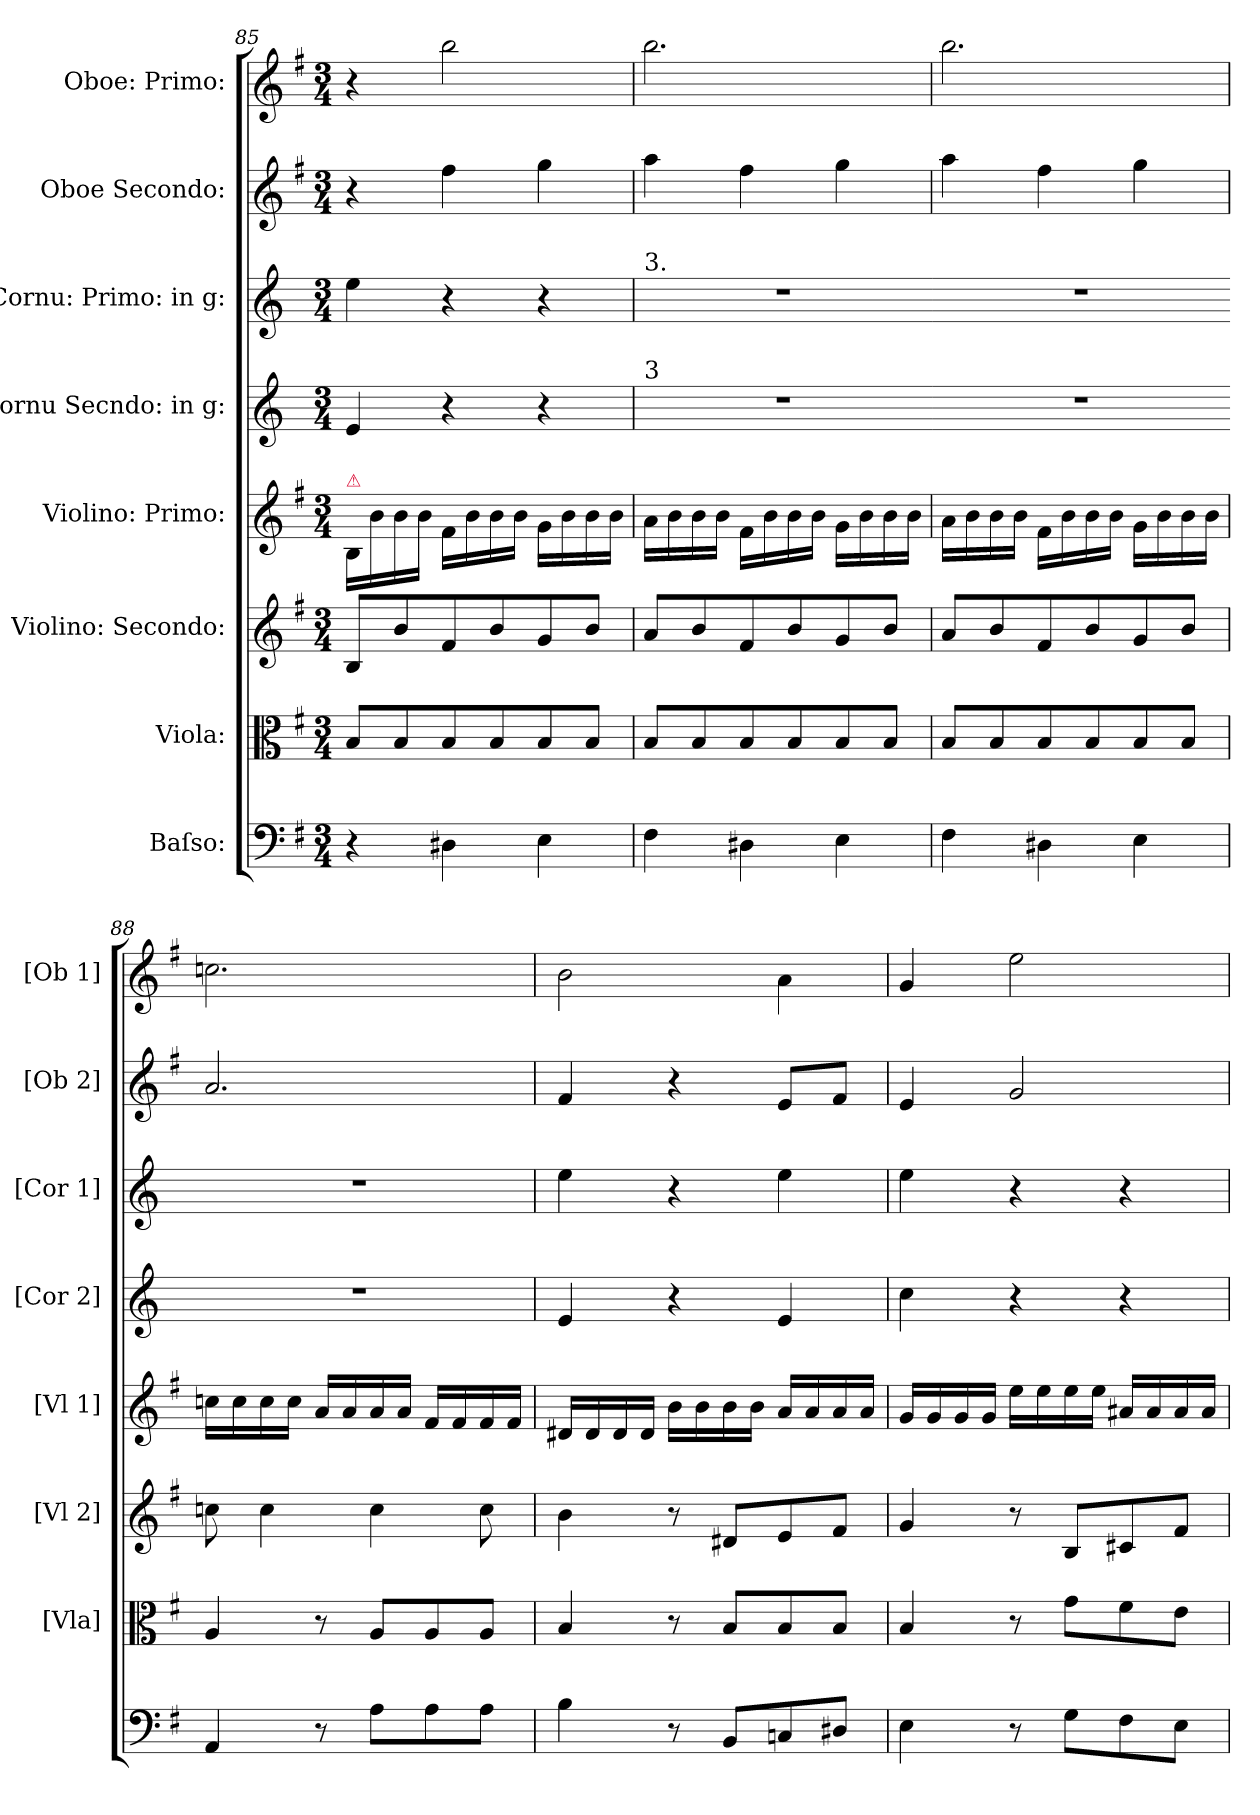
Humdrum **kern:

**kern	**kern	**kern	**kern	**kern	**kern	**kern	**kern
*part8	*part7	*part6	*part5	*part4	*part3	*part2	*part1
*staff8	*staff7	*staff6	*staff5	*staff4	*staff3	*staff2	*staff1
*I"Baſso:	*I"Viola:	*I"Violino: Secondo:	*I"Violino: Primo:	*I"Cornu Secndo: in g:	*I"Cornu: Primo: in g:	*I"Oboe Secondo:	*I"Oboe: Primo:
*	*I'[Vla]	*I'[Vl 2]	*I'[Vl 1]	*I'[Cor 2]	*I'[Cor 1]	*I'[Ob 2]	*I'[Ob 1]
*clefF4	*clefC3	*clefG2	*clefG2	*clefG2	*clefG2	*clefG2	*clefG2
*	*	*	*	*ITrd3c5	*ITrd3c5	*	*
*k[f#]	*k[f#]	*k[f#]	*k[f#]	*k[f#]	*k[f#]	*k[f#]	*k[f#]
*G:	*G:	*G:	*G:	*	*	*G:	*G:
*M3/4	*M3/4	*M3/4	*M3/4	*M3/4	*M3/4	*M3/4	*M3/4
=85	=85	=85	=85	=85	=85	=85	=85
!	!	!	!LO:TX:a:color=crimson:t=⚠	!	!	!	!
4r	8B/L	8B/L	16B/LL	4B/	4b\	4r	4r
.	.	.	16b\	.	.	.	.
.	8B/	8b/	16b\	.	.	.	.
.	.	.	16b\JJ	.	.	.	.
4D#X\	8B/	8f#/	16f#\LL	4r	4r	4ff#\	2bb\
.	.	.	16b\	.	.	.	.
.	8B/	8b/	16b\	.	.	.	.
.	.	.	16b\JJ	.	.	.	.
4E\	8B/	8g/	16g\LL	4r	4r	4gg\	.
.	.	.	16b\	.	.	.	.
.	8B/J	8b/J	16b\	.	.	.	.
.	.	.	16b\JJ	.	.	.	.
=86	=86	=86	=86	=86	=86	=86	=86
!	!	!	!	!	!LO:TX:a:t=3.	!	!
!	!	!	!	!LO:TX:a:t=3	!	!	!
4F#\	8B/L	8a/L	16a\LL	2.r	2.r	4aa\	2.bb\
.	.	.	16b\	.	.	.	.
.	8B/	8b/	16b\	.	.	.	.
.	.	.	16b\JJ	.	.	.	.
4D#X\	8B/	8f#/	16f#\LL	.	.	4ff#\	.
.	.	.	16b\	.	.	.	.
.	8B/	8b/	16b\	.	.	.	.
.	.	.	16b\JJ	.	.	.	.
4E\	8B/	8g/	16g\LL	.	.	4gg\	.
.	.	.	16b\	.	.	.	.
.	8B/J	8b/J	16b\	.	.	.	.
.	.	.	16b\JJ	.	.	.	.
=87	=87	=87	=87	=87-	=87-	=87	=87
4F#\	8B/L	8a/L	16a\LL	2.r	2.r	4aa\	2.bb\
.	.	.	16b\	.	.	.	.
.	8B/	8b/	16b\	.	.	.	.
.	.	.	16b\JJ	.	.	.	.
4D#X\	8B/	8f#/	16f#\LL	.	.	4ff#\	.
.	.	.	16b\	.	.	.	.
.	8B/	8b/	16b\	.	.	.	.
.	.	.	16b\JJ	.	.	.	.
4E\	8B/	8g/	16g\LL	.	.	4gg\	.
.	.	.	16b\	.	.	.	.
.	8B/J	8b/J	16b\	.	.	.	.
.	.	.	16b\JJ	.	.	.	.
=88	=88	=88	=88	=88-	=88-	=88	=88
4AA/	4A/	8ccn\	16ccn\LL	2.r	2.r	2.a/	2.ccn\
.	.	.	16cc\	.	.	.	.
.	.	4cc\	16cc\	.	.	.	.
.	.	.	16cc\JJ	.	.	.	.
8r	8r	.	16a/LL	.	.	.	.
.	.	.	16a/	.	.	.	.
8A\L	8A/L	4cc\	16a/	.	.	.	.
.	.	.	16a/JJ	.	.	.	.
8A\	8A/	.	16f#/LL	.	.	.	.
.	.	.	16f#/	.	.	.	.
8A\J	8A/J	8cc\	16f#/	.	.	.	.
.	.	.	16f#/JJ	.	.	.	.
=89	=89	=89	=89	=89	=89	=89	=89
4B\	4B/	4b\	16d#X/LL	4B/	4b\	4f#/	2b\
.	.	.	16d#/	.	.	.	.
.	.	.	16d#/	.	.	.	.
.	.	.	16d#/JJ	.	.	.	.
8r	8r	8r	16b\LL	4r	4r	4r	.
.	.	.	16b\	.	.	.	.
8BB/L	8B/L	8d#X/L	16b\	.	.	.	.
.	.	.	16b\JJ	.	.	.	.
8Cn/	8B/	8e/	16a/LL	4B/	4b\	8e/L	4a\
.	.	.	16a/	.	.	.	.
8D#X/J	8B/J	8f#/J	16a/	.	.	8f#/J	.
.	.	.	16a/JJ	.	.	.	.
=90	=90	=90	=90	=90	=90	=90	=90
4E\	4B/	4g/	16g/LL	4g\	4b\	4e/	4g/
.	.	.	16g/	.	.	.	.
.	.	.	16g/	.	.	.	.
.	.	.	16g/JJ	.	.	.	.
8r	8r	8r	16ee\LL	4r	4r	2g/	2ee\
.	.	.	16ee\	.	.	.	.
8G\L	8g\L	8B/L	16ee\	.	.	.	.
.	.	.	16ee\JJ	.	.	.	.
8F#\	8f#\	8c#X/	16a#X/LL	4r	4r	.	.
.	.	.	16a#/	.	.	.	.
8E\J	8e\J	8f#/J	16a#/	.	.	.	.
.	.	.	16a#/JJ	.	.	.	.
=	=	=	=	=	=	=	=
*-	*-	*-	*-	*-	*-	*-	*-
